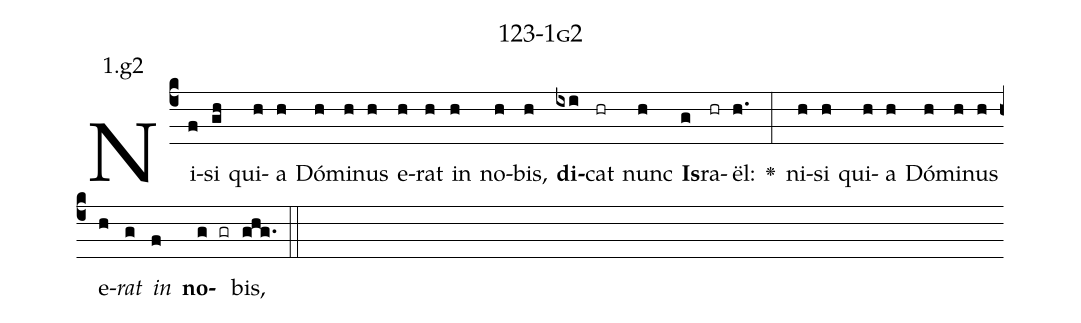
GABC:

name: 123-1g2;
annotation: 1.g2;
%%
(c4)Ni(f)si(gh) qui(h)a(h) Dó(h)mi(h)nus(h) e(h)rat(h) in(h) no(h)bis,(h) <b>di</b>(ixi)cat(hr) nunc(h) <b>Is</b>(g)ra(hr)ël:(h.) <v>\greheightstar</v>(:) ni(h)si(h) qui(h)a(h) Dó(h)mi(h)nus(h) e(h)<i>rat</i>(g) <i>in</i>(f) <b>no</b>(g gr)bis,(ghg.) (::)


%E(h) u(h) o(g) u(f) a(g) e.(ghg.) (::)
